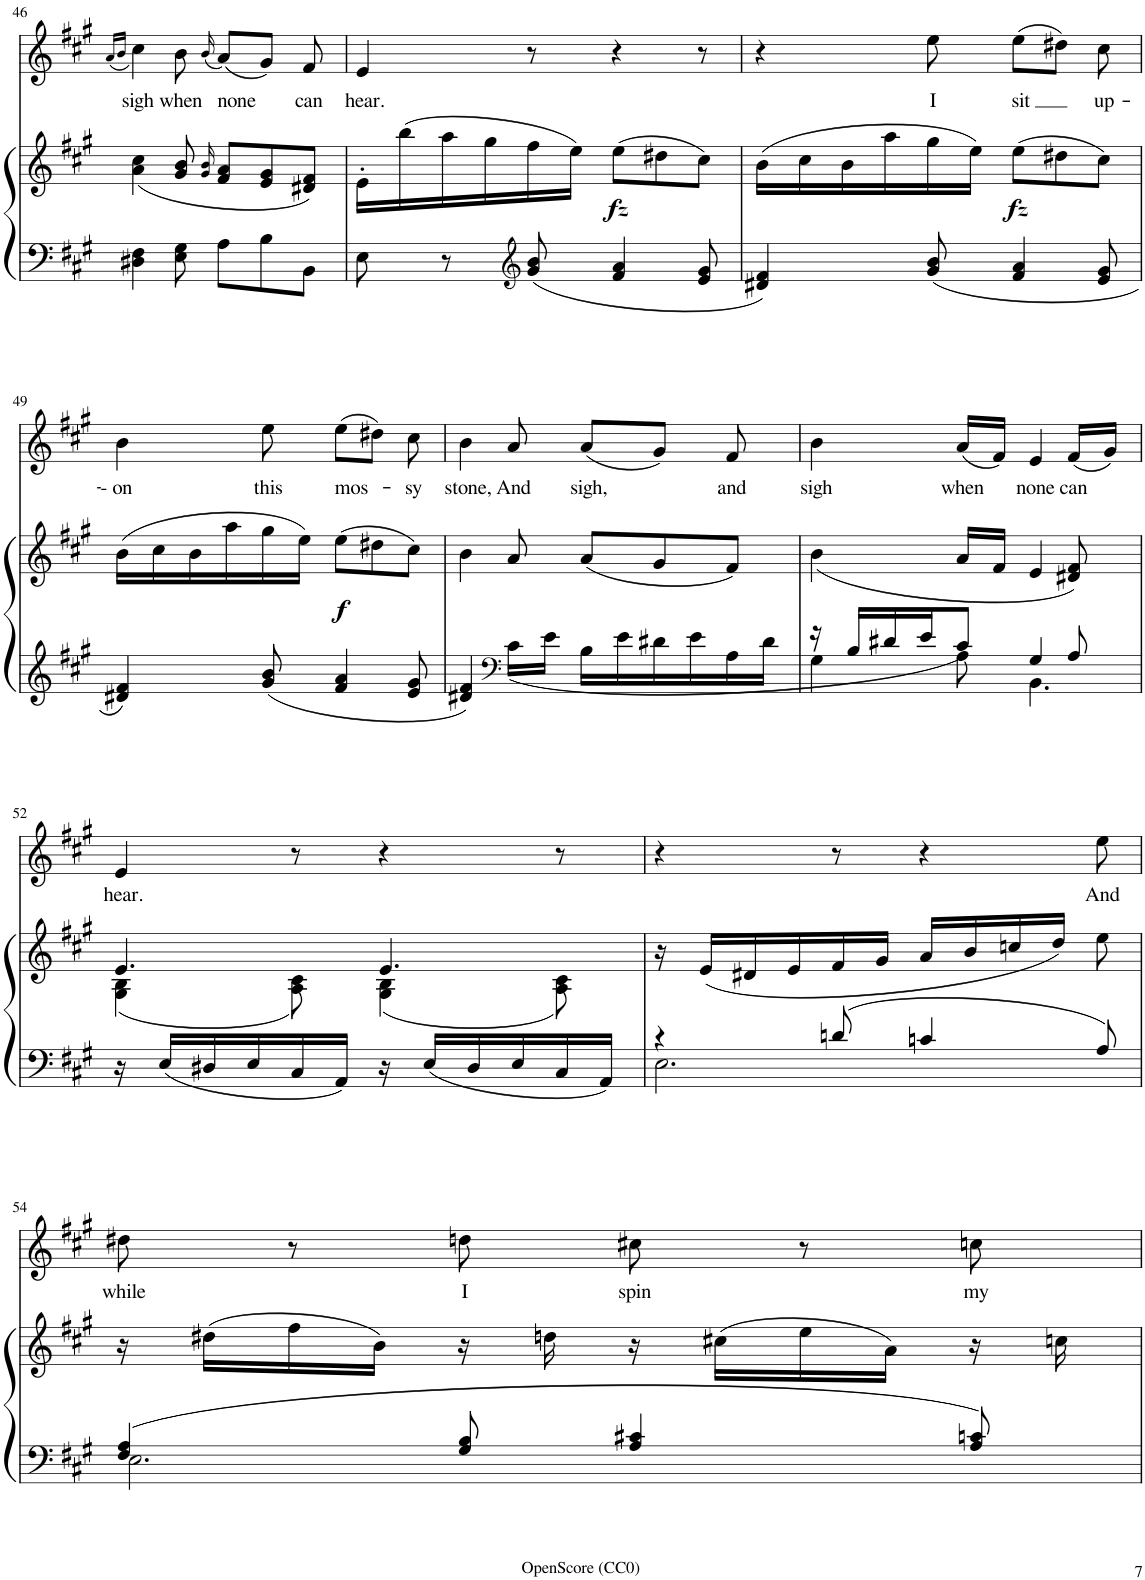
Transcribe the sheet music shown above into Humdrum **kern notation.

**kern	**kern	**dynam	**kern	**text
*part2	*part2	*part2	*part1	*part1
*staff3	*staff2	*staff2/3	*staff1	*staff1
*I"Piano	*	*	*I"Voice	*
*I'Pno	*	*	*	*
!!LO:PB:g=z
*clefF4	*clefG2	*	*clefG2	*
*k[f#c#g#]	*k[f#c#g#]	*	*k[f#c#g#]	*
*M6/8	*M6/8	*	*M6/8	*
=46	=46	=46	=46	=46
.	.	.	(16qa/LL	.
.	.	.	16qb/JJ	.
!	!	!	!	!LO:LY:b
4D#X\ 4F#\	(<4a\ 4cc#\	.	4cc#\)	sigh
!	!	!	!	!LO:LY:b
8E\ 8G#\	8g#/ 8b/	.	8b\	when
.	16qg#/ 16qb/	.	(16qb/	.
!	!	!	!	!LO:LY:b
8A\L	8f#/ 8a/L	.	(8a/L)	none
8B\	8e/ 8g#/	.	8g#/J)	.
!	!	!	!	!LO:LY:b
8BB\J	8d#X/ 8f#/J)	.	8f#/	can
=47	=47	=47	=47	=47
!	!	!	!	!LO:LY:b
8E\	16e'\LL	.	4e/	hear.
.	(16bb\	.	.	.
8r	16aa\	.	.	.
.	16gg#\	.	.	.
*clefG2	*	*	*	*
8g#/ 8b/	16ff#\	.	8r	.
.	16ee\JJ)	.	.	.
!	!	!LO:DY:b	!	!
4f#/ 4a/	(8ee\L	fz	4r	.
.	8dd#X\	.	.	.
8e/ 8g#/	8cc#\J)	.	8r	.
=48	=48	=48	=48	=48
4d#X/ 4f#/	(16b\LL	.	4r	.
.	16cc#\	.	.	.
.	16b\	.	.	.
.	16aa\	.	.	.
!	!	!	!	!LO:LY:b
8g#/ 8b/	16gg#\	.	8ee\	I
.	16ee\JJ)	.	.	.
!	!	!LO:DY:b	!	!LO:LY:b
4f#/ 4a/	(8ee\L	fz	(8ee\L	sit
.	8dd#X\	.	8dd#X\J)	.
!	!	!	!	!LO:LY:b
8e/ 8g#/	8cc#\J)	.	8cc#\	up-
!!LO:LB:g=z
=49	=49	=49	=49	=49
!	!	!	!	!LO:LY:b
4d#X/ 4f#/	(16b\LL	.	4b\	-- on
.	16cc#\	.	.	.
.	16b\	.	.	.
.	16aa\	.	.	.
!	!	!	!	!LO:LY:b
8g#/ 8b/	16gg#\	.	8ee\	this
.	16ee\JJ)	.	.	.
!	!	!LO:DY:b	!	!LO:LY:b
4f#/ 4a/	(8ee\L	f	(8ee\L	mos-
.	8dd#X\	.	8dd#X\J)	.
!	!	!	!	!LO:LY:b
8e/ 8g#/	8cc#\J)	.	8cc#\	-sy
=50	=50	=50	=50	=50
!	!	!	!	!LO:LY:b
4d#X/ 4f#/	4b\	.	4b\	stone,
*clefF4	*	*	*	*
!	!	!	!	!LO:LY:b
16c#\LL	8a/	.	8a/	And
16e\JJ	.	.	.	.
!	!	!	!	!LO:LY:b
16B\LL	(8a/L	.	(8a/L	sigh,
16e\	.	.	.	.
16d#X\	8g#/	.	8g#/J)	.
16e\	.	.	.	.
!	!	!	!	!LO:LY:b
16A\	8f#/J)	.	8f#/	and
16d#\JJ	.	.	.	.
=51	=51	=51	=51	=51
*^	*	*	*	*
!	!	!	!	!	!LO:LY:b
16r	4G#\	(<4b\	.	4b\	sigh
16B/LL	.	.	.	.	.
16d#X/	.	.	.	.	.
16e/J	.	.	.	.	.
!	!	!	!	!	!LO:LY:b
8c#/J	8A\	16a/LL	.	(16a/LL	when
.	.	16f#/JJ	.	16f#/JJ)	.
!	!	!	!	!	!LO:LY:b
4G#/	4.BB\	4e/	.	4e/	none
!	!	!	!	!	!LO:LY:b
8A/	.	8d#X/ 8f#/)	.	(16f#/LL	can
.	.	.	.	16g#/JJ)	.
*v	*v	*	*	*	*
!!LO:LB:g=z
=52	=52	=52	=52	=52
*	*^	*	*	*
!	!	!	!	!	!LO:LY:b
16r	4.e/	(4G#\ 4B\	.	4e/	hear.
16E/LL	.	.	.	.	.
16D#X/	.	.	.	.	.
16E/	.	.	.	.	.
16C#/	.	8A\ 8c#\)	.	8r	.
16AA/JJ	.	.	.	.	.
16r	4.e/	(4G#\ 4B\	.	4r	.
16E/LL	.	.	.	.	.
16D#/	.	.	.	.	.
16E/	.	.	.	.	.
16C#/	.	8A\ 8c#\)	.	8r	.
16AA/JJ	.	.	.	.	.
*	*v	*v	*	*	*
=53	=53	=53	=53	=53
*^	*	*	*	*
4r	2.E\	16r	.	4r	.
.	.	(16e/LL	.	.	.
.	.	16d#X/	.	.	.
.	.	16e/	.	.	.
8dn/	.	16f#/	.	8r	.
.	.	16g#/JJ	.	.	.
4cn/	.	16a/LL	.	4r	.
.	.	16b/	.	.	.
.	.	16ccn/	.	.	.
.	.	16dd/JJ)	.	.	.
!	!	!	!	!	!LO:LY:b
8A/	.	8ee\	.	8ee\	And
!!LO:LB:g=z
=54	=54	=54	=54	=54	=54
!	!	!	!	!	!LO:LY:b
4F#/ 4A/	2.E\	16r	.	8dd#X\	while
.	.	(16dd#X\LL	.	.	.
.	.	16ff#\	.	8r	.
.	.	16b\JJ)	.	.	.
!	!	!	!	!	!LO:LY:b
8G#/ 8B/	.	16r	.	8ddn\	I
.	.	16ddn\	.	.	.
!	!	!	!	!	!LO:LY:b
4A/ 4c#X/	.	16r	.	8cc#X\	spin
.	.	(16cc#X\LL	.	.	.
.	.	16ee\	.	8r	.
.	.	16a\JJ)	.	.	.
!	!	!	!	!	!LO:LY:b
8A/ 8cn/	.	16r	.	8ccn\	my
.	.	16ccn\	.	.	.
*v	*v	*	*	*	*
=	=	=	=	=
*-	*-	*-	*-	*-
